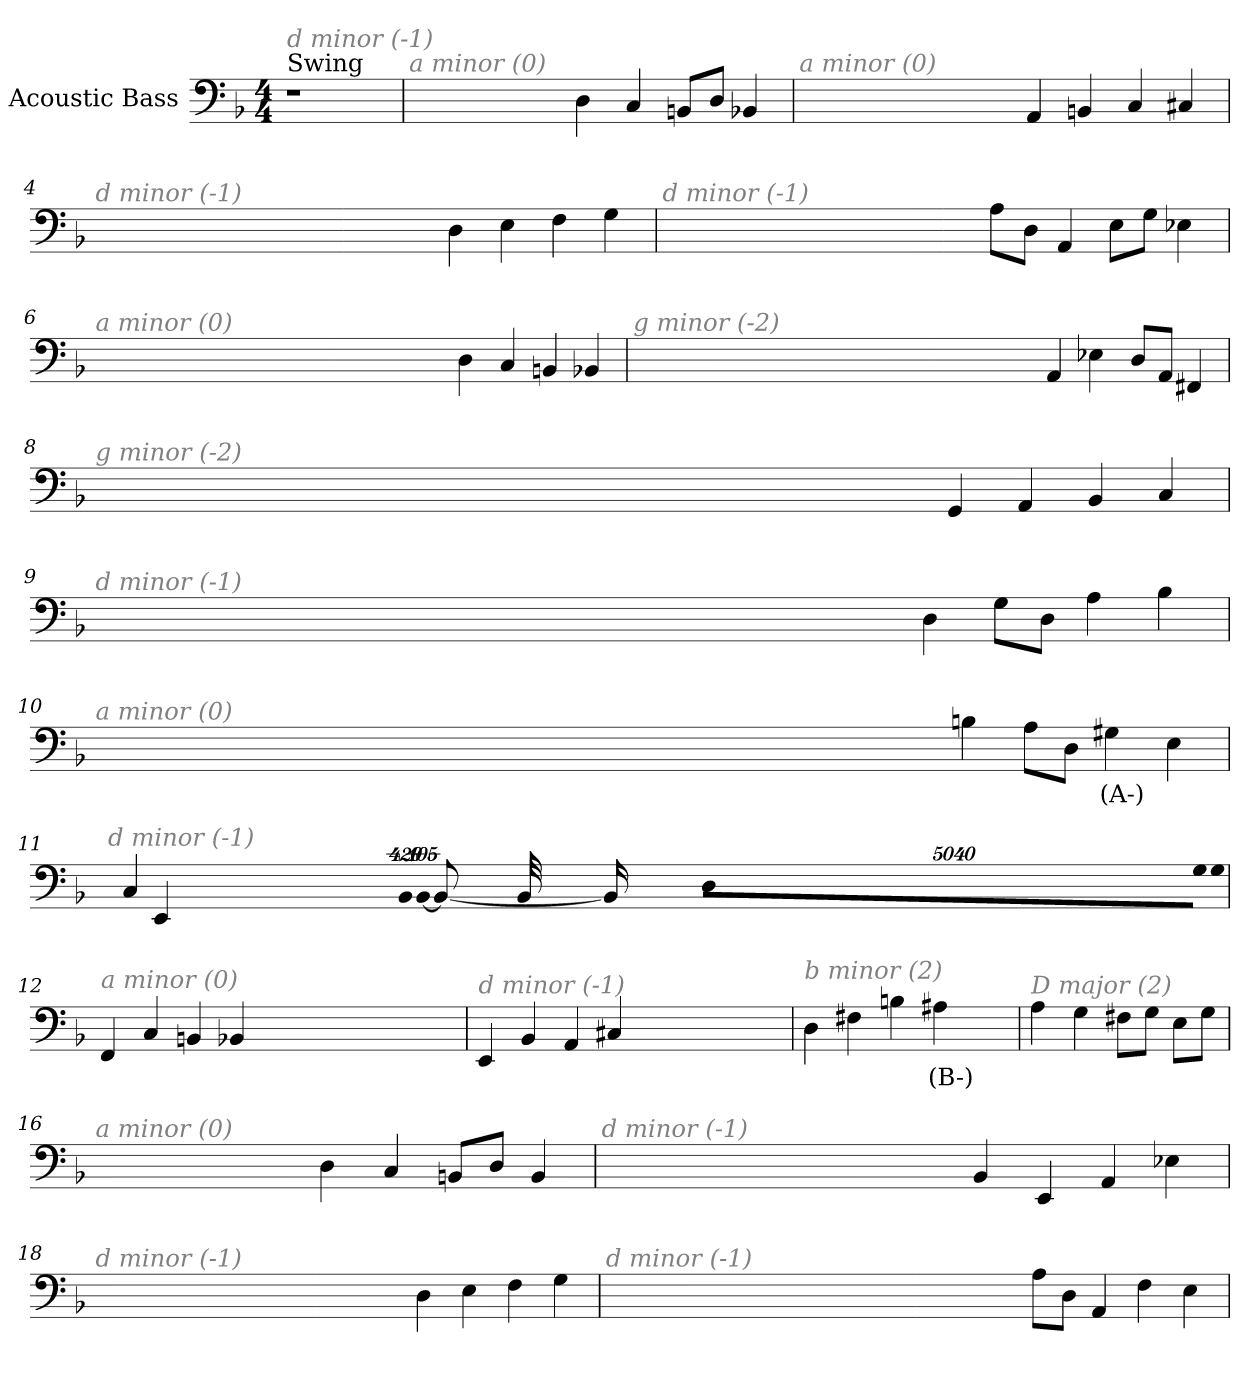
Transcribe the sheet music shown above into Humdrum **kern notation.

**kern	**text
*part1	*part1
*staff1	*staff1
*I"Acoustic Bass	*
*clefF4	*
*ITrd7c12	*
*k[b-]	*
*F:	*
*M4/4	*
*MM126	*
=1	=1
!LO:TX:a:t=Swing	!
!LO:TX:i:color=#808080:t=d minor (-1)	!
1r	.
=2	=2
!LO:TX:i:color=#808080:t=a minor (0)	!
4DD	.
4CC	.
8BBBnL	.
8DDJ	.
4BBB-X	.
=3	=3
!LO:TX:i:color=#808080:t=a minor (0)	!
4AAA	.
4BBBn	.
4CC	.
4CC#X	.
=4	=4
!LO:TX:i:color=#808080:t=d minor (-1)	!
4DD	.
4EE	.
4FF	.
4GG	.
=5	=5
!LO:TX:i:color=#808080:t=d minor (-1)	!
8AAL	.
8DDJ	.
4AAA	.
8EEL	.
8GGJ	.
4EE-X	.
=6	=6
!LO:TX:i:color=#808080:t=a minor (0)	!
4DD	.
4CC	.
4BBBn	.
4BBB-X	.
=7	=7
!LO:TX:i:color=#808080:t=g minor (-2)	!
4AAA	.
4EE-X	.
8DDL	.
8AAAJ	.
4FFF#X	.
=8	=8
!LO:TX:i:color=#808080:t=g minor (-2)	!
4GGG	.
4AAA	.
4BBB-	.
4CC	.
=9	=9
!LO:TX:i:color=#808080:t=d minor (-1)	!
4DD	.
8GGL	.
8DDJ	.
4AA	.
4BB-	.
=10	=10
!LO:TX:i:color=#808080:t=a minor (0)	!
4BBn	.
8AAL	.
8DDJ	.
4GG#Xi	(A-)
4EE	.
=11	=11
!LO:TX:i:color=#808080:t=d minor (-1)	!
!LO:N:vis=8	!
40320%3347GGL	.
!LO:N:vis=8	!
40320%3347GG	.
!LO:N:vis=8	!
40320%3347DDJ	.
!LO:N:vis=1024	!
[13440%13BBB-	.
8BBB-_	.
16BBB-_	.
32BBB-_	.
!LO:N:vis=1024%31	!
13440%407BBB-]	.
4CC	.
4EEE	.
=12	=12
!LO:TX:i:color=#808080:t=a minor (0)	!
4FFF	.
4CC	.
4BBBn	.
4BBB-X	.
=13	=13
!LO:TX:i:color=#808080:t=d minor (-1)	!
4EEE	.
4BBB-	.
4AAA	.
4CC#X	.
=14	=14
!LO:TX:i:color=#808080:t=b minor (2)	!
4DD	.
4FF#X	.
4BBn	.
4AA#Xi	(B-)
=15	=15
!LO:TX:i:color=#808080:t=D major (2)	!
4AA	.
4GG	.
8FF#XL	.
8GGJ	.
8EEL	.
8GGJ	.
=16	=16
!LO:TX:i:color=#808080:t=a minor (0)	!
4DD	.
4CC	.
8BBBnL	.
8DDJ	.
4BBB	.
=17	=17
!LO:TX:i:color=#808080:t=d minor (-1)	!
4BBB-	.
4EEE	.
4AAA	.
4EE-X	.
=18	=18
!LO:TX:i:color=#808080:t=d minor (-1)	!
4DD	.
4EE	.
4FF	.
4GG	.
=19	=19
!LO:TX:i:color=#808080:t=d minor (-1)	!
8AAL	.
8DDJ	.
4AAA	.
4FF	.
4EE	.
=	=
*-	*-
